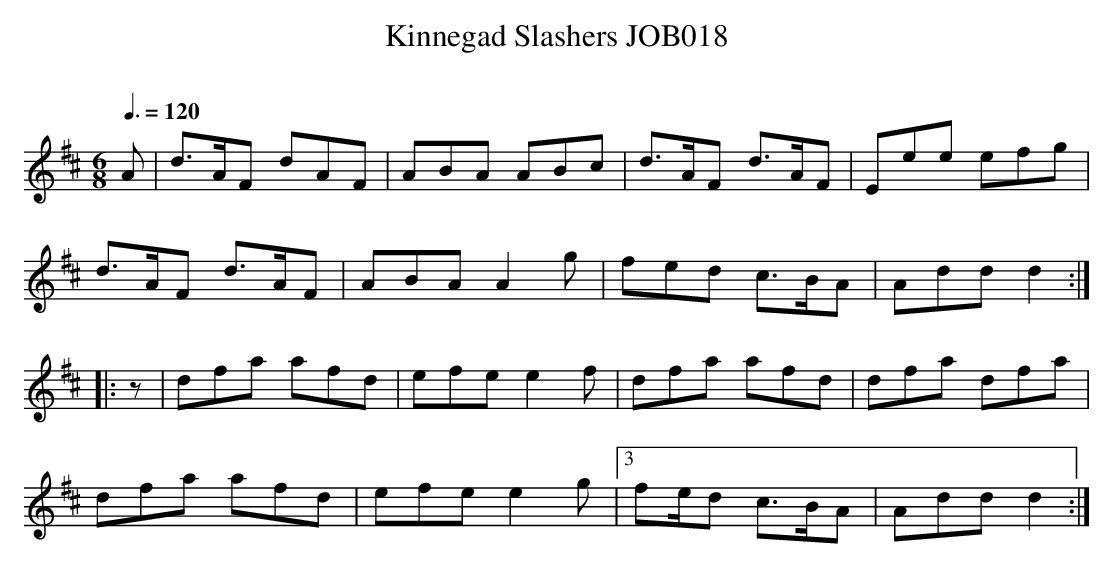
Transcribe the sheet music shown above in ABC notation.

X:1
T:Kinnegad Slashers JOB018
M:6/8
L:1/8
O:
Q:3/8=120
K:D
A|d3/2A/F dAF|ABA ABc|d3/2A/F d3/2A/F|Eee efg|
d3/2A/F d3/2A/F|ABA A2g|fed c3/2B/A|Add d2:|
|:z|dfa afd|efe e2f|dfa afd|dfa dfa|
dfa afd|efe e2g|3/2fe/d c3/2B/A|Add d2:|
